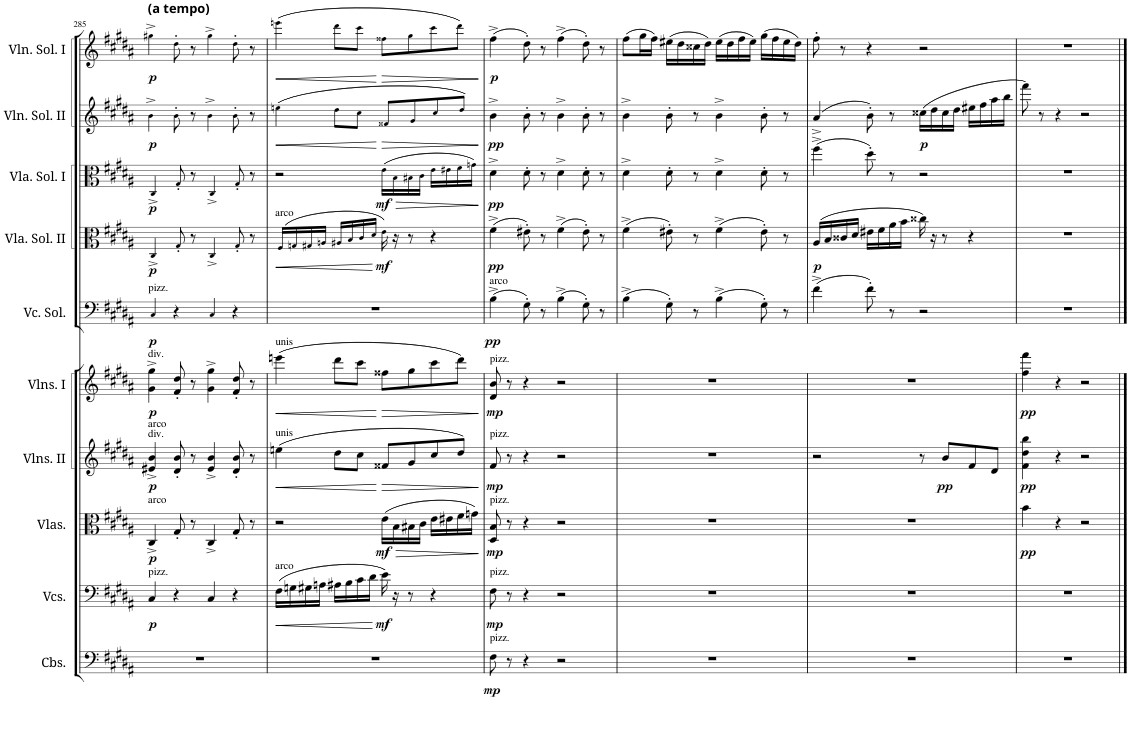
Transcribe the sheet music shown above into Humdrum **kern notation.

**kern	**dynam	**kern	**dynam	**kern	**dynam	**kern	**dynam	**kern	**dynam	**kern	**dynam	**kern	**dynam	**kern	**dynam	**kern	**dynam	**kern	**dynam
*part10	*part10	*part9	*part9	*part8	*part8	*part7	*part7	*part6	*part6	*part5	*part5	*part4	*part4	*part3	*part3	*part2	*part2	*part1	*part1
*staff10	*staff10	*staff9	*staff9	*staff8	*staff8	*staff7	*staff7	*staff6	*staff6	*staff5	*staff5	*staff4	*staff4	*staff3	*staff3	*staff2	*staff2	*staff1	*staff1
*I"Contrabasses	*	*I"Violoncellos	*	*I"Violas	*	*I"Violins II	*	*I"Violins I	*	*I"Violoncello Solo	*	*I"Viola Solo II	*	*I"Viola Solo I	*	*I"Violin Solo II	*	*I"Violin Solo I	*
*I'Cbs.	*	*I'Vcs.	*	*I'Vlas.	*	*I'Vlns. II	*	*I'Vlns. I	*	*I'Vc. Sol.	*	*I'Vla. Sol. II	*	*I'Vla. Sol. I	*	*I'Vln. Sol. II	*	*I'Vln. Sol. I	*
!!LO:PB:g=z
*clefF4	*	*clefF4	*	*clefC3	*	*clefG2	*	*clefG2	*	*clefF4	*	*clefC3	*	*clefC3	*	*clefG2	*	*clefG2	*
*Trd7c12	*	*	*	*	*	*	*	*	*	*	*	*	*	*	*	*	*	*	*
*k[f#c#g#d#a#]	*	*k[f#c#g#d#a#]	*	*k[f#c#g#d#a#]	*	*k[f#c#g#d#a#]	*	*k[f#c#g#d#a#]	*	*k[f#c#g#d#a#]	*	*k[f#c#g#d#a#]	*	*k[f#c#g#d#a#]	*	*k[f#c#g#d#a#]	*	*k[f#c#g#d#a#]	*
*M4/4	*	*M4/4	*	*M4/4	*	*M4/4	*	*M4/4	*	*M4/4	*	*M4/4	*	*M4/4	*	*M4/4	*	*M4/4	*
*met(c)	*	*met(c)	*	*met(c)	*	*met(c)	*	*met(c)	*	*met(c)	*	*met(c)	*	*met(c)	*	*met(c)	*	*met(c)	*
=285	=285	=285	=285	=285	=285	=285	=285	=285	=285	=285	=285	=285	=285	=285	=285	=285	=285	=285	=285
!	!	!	!	!	!	!	!	!	!	!	!	!	!	!	!	!	!	!LO:TX:a:B:t=(a tempo)	!
!	!	!	!	!	!	!	!	!	!	!LO:TX:a:t=pizz.	!	!	!	!	!	!	!	!	!
!	!	!	!	!	!	!	!	!LO:TX:a:t=div.	!	!	!	!	!	!	!	!	!	!	!
!	!	!	!	!	!	!LO:TX:a:t=div.	!	!	!	!	!	!	!	!	!	!	!	!	!
!	!	!	!	!	!	!LO:TX:a:t=arco	!	!	!	!	!	!	!	!	!	!	!	!	!
!	!	!	!	!LO:TX:a:t=arco	!	!	!	!	!	!	!	!	!	!	!	!	!	!	!
!	!	!LO:TX:a:t=pizz.	!	!	!	!	!	!	!	!	!	!	!	!	!	!	!	!	!
!	!	!	!LO:DY:b	!	!LO:DY:b	!	!LO:DY:b	!	!LO:DY:b	!	!LO:DY:b	!	!LO:DY:b	!	!LO:DY:b	!	!LO:DY:b	!	!LO:DY:b
1r	.	4C#/	p	4C#^/	p	4e#X/^ 4b/^	p	4g#\^ 4gg#\^	p	4C#/	p	4C#^/	p	4C#^/	p	4b^\	p	4gg#X^\	p
.	.	4r	.	8G#'/	.	8d#/' 8b/'	.	8f#/' 8dd#/'	.	4r	.	8G#'/	.	8G#'/	.	8b'\	.	8dd#'\	.
.	.	.	.	8r	.	8r	.	8r	.	.	.	8r	.	8r	.	8r	.	8r	.
.	.	4C#/	.	4C#^/	.	4e#/^ 4b/^	.	4g#\^ 4gg#\^	.	4C#/	.	4C#^/	.	4C#^/	.	4b^\	.	4gg#^\	.
.	.	4r	.	8G#'/	.	8d#/' 8b/'	.	8f#/' 8dd#/'	.	4r	.	8G#'/	.	8G#'/	.	8b'\	.	8dd#'\	.
.	.	.	.	8r	.	8r	.	8r	.	.	.	8r	.	8r	.	8r	.	8r	.
=286	=286	=286	=286	=286	=286	=286	=286	=286	=286	=286	=286	=286	=286	=286	=286	=286	=286	=286	=286
!	!	!	!	!	!	!	!	!	!	!	!	!LO:TX:a:t=arco	!	!	!	!	!	!	!
!	!	!	!	!	!	!	!	!LO:TX:a:t=unis	!	!	!	!	!	!	!	!	!	!	!
!	!	!	!	!	!	!LO:TX:a:t=unis	!	!	!	!	!	!	!	!	!	!	!	!	!
!	!	!LO:TX:a:t=arco	!	!	!	!	!	!	!	!	!	!	!	!	!	!	!	!	!
!	!	!	!LO:HP:b	!	!	!	!LO:HP:b	!	!LO:HP:b	!	!	!	!LO:HP:b	!	!	!	!LO:HP:b	!	!LO:HP:b
1r	.	(16F#\LL	<	2r	.	(4een\	<	(4eeen\	<	1r	.	(16F#/LL	<	2r	.	(4een\	<	(4eeen\	<
.	.	16Gn\	.	.	.	.	.	.	.	.	.	16Gn/	.	.	.	.	.	.	.
.	.	16G#X\	.	.	.	.	.	.	.	.	.	16G#X/	.	.	.	.	.	.	.
.	.	16An\JJ	.	.	.	.	.	.	.	.	.	16An/JJ	.	.	.	.	.	.	.
.	.	16A#X\LL	.	.	.	8dd#\L	.	8ddd#\L	.	.	.	16A#X/LL	.	.	.	8dd#\L	.	8ddd#\L	.
.	.	16B\	.	.	.	.	.	.	.	.	.	16B/	.	.	.	.	.	.	.
.	.	16c#\	.	.	.	8cc#\J	.	8ccc#\J	.	.	.	16c#/	.	.	.	8cc#\J	.	8ccc#\J	.
.	.	16d#\JJ	.	.	.	.	.	.	.	.	.	16d#/JJ	.	.	.	.	.	.	.
!	!	!	!LO:DY:n=1:b	!	!LO:HP:b	!	!LO:HP:n=1:b	!	!LO:HP:n=1:b	!	!	!	!	!	!LO:HP:b	!	!LO:HP:n=1:b	!	!LO:HP:n=1:b
!	!	!	!	!	!LO:DY:n=1:b	!	!	!	!	!	!	!	!LO:DY:n=1:b	!	!LO:DY:n=1:b	!	!	!	!
.	.	16e\)	[ mf	(16e\LL	> mf	8f##X/L	[ >	8ff##X\L	[ >	.	.	16e\)	[ mf	(16e\LL	> mf	8f##X/L	[ >	8ff##X\L	[ >
.	.	16r	.	16B\	.	.	.	.	.	.	.	16r	.	16B\	.	.	.	.	.
.	.	8r	.	16B#X\	.	8g#/	.	8gg#\	.	.	.	8r	.	16B#X\	.	8g#/	.	8gg#\	.
.	.	.	.	16c#\JJ	.	.	.	.	.	.	.	.	.	16c#\JJ	.	.	.	.	.
.	.	4r	.	16e\LL	.	8cc#/	.	8ccc#\	.	.	.	4r	.	16e\LL	.	8cc#/	.	8ccc#\	.
.	.	.	.	16e#X\	.	.	.	.	.	.	.	.	.	16e#X\	.	.	.	.	.
.	.	.	.	16f#\	.	8dd#/J)	.	8ddd#\J)	.	.	.	.	.	16f#\	.	8dd#/J)	.	8ddd#\J)	.
.	.	.	.	16gn\JJ)	.	.	.	.	.	.	.	.	.	16gn\JJ)	.	.	.	.	.
.	.	.	.	.	]	.	]	.	]	.	.	.	.	.	]	.	]	.	]
=287	=287	=287	=287	=287	=287	=287	=287	=287	=287	=287	=287	=287	=287	=287	=287	=287	=287	=287	=287
!	!	!	!	!	!	!	!	!	!	!LO:TX:a:t=arco	!	!	!	!	!	!	!	!	!
!	!	!	!	!	!	!	!	!LO:TX:a:t=pizz.	!	!	!	!	!	!	!	!	!	!	!
!	!	!	!	!	!	!LO:TX:a:t=pizz.	!	!	!	!	!	!	!	!	!	!	!	!	!
!	!	!	!	!LO:TX:a:t=pizz.	!	!	!	!	!	!	!	!	!	!	!	!	!	!	!
!	!	!LO:TX:a:t=pizz.	!	!	!	!	!	!	!	!	!	!	!	!	!	!	!	!	!
!LO:TX:a:t=pizz.	!	!	!	!	!	!	!	!	!	!	!	!	!	!	!	!	!	!	!
!	!LO:DY:b	!	!LO:DY:b	!	!LO:DY:b	!	!LO:DY:b	!	!LO:DY:b	!	!LO:DY:b	!	!LO:DY:b	!	!LO:DY:b	!	!LO:DY:b	!	!LO:DY:b
8F#\	mp	8F#\	mp	8D#/ 8B/	mp	8f#/	mp	8d#/ 8b/	mp	(4B^\	pp	(4f#^\	pp	4d#^\	pp	4b^\	pp	(4ff#^\	p
8r	.	8r	.	8r	.	8r	.	8r	.	.	.	.	.	.	.	.	.	.	.
4r	.	4r	.	4r	.	4r	.	4r	.	8G#'\)	.	8e#X'\)	.	8d#'\	.	8b'\	.	8dd#'\)	.
.	.	.	.	.	.	.	.	.	.	8r	.	8r	.	8r	.	8r	.	8r	.
2r	.	2r	.	2r	.	2r	.	2r	.	(4B^\	.	(4f#^\	.	4d#^\	.	4b^\	.	(4ff#^\	.
.	.	.	.	.	.	.	.	.	.	8G#'\)	.	8e#'\)	.	8d#'\	.	8b'\	.	8dd#'\)	.
.	.	.	.	.	.	.	.	.	.	8r	.	8r	.	8r	.	8r	.	8r	.
=288	=288	=288	=288	=288	=288	=288	=288	=288	=288	=288	=288	=288	=288	=288	=288	=288	=288	=288	=288
1r	.	1r	.	1r	.	1r	.	1r	.	(4B^\	.	(4f#^\	.	4d#^\	.	4b^\	.	(8ff#\L	.
.	.	.	.	.	.	.	.	.	.	.	.	.	.	.	.	.	.	16gg#\L	.
.	.	.	.	.	.	.	.	.	.	.	.	.	.	.	.	.	.	16ff#\JJ)	.
.	.	.	.	.	.	.	.	.	.	8G#'\)	.	8e#X'\)	.	8d#'\	.	8b'\	.	(16ee#X\LL	.
.	.	.	.	.	.	.	.	.	.	.	.	.	.	.	.	.	.	16dd#\	.
.	.	.	.	.	.	.	.	.	.	8r	.	8r	.	8r	.	8r	.	16cc##X\	.
.	.	.	.	.	.	.	.	.	.	.	.	.	.	.	.	.	.	16dd#\JJ)	.
.	.	.	.	.	.	.	.	.	.	(4B^\	.	(4f#^\	.	4d#^\	.	4b^\	.	(16ee#\LL	.
.	.	.	.	.	.	.	.	.	.	.	.	.	.	.	.	.	.	16dd#\	.
.	.	.	.	.	.	.	.	.	.	.	.	.	.	.	.	.	.	16ff#\	.
.	.	.	.	.	.	.	.	.	.	.	.	.	.	.	.	.	.	16ee#\JJ)	.
.	.	.	.	.	.	.	.	.	.	8G#'\)	.	8e#'\)	.	8d#'\	.	8b'\	.	(16gg#\LL	.
.	.	.	.	.	.	.	.	.	.	.	.	.	.	.	.	.	.	16ff#\	.
.	.	.	.	.	.	.	.	.	.	8r	.	8r	.	8r	.	8r	.	16ee#\	.
.	.	.	.	.	.	.	.	.	.	.	.	.	.	.	.	.	.	16dd#\JJ)	.
=289	=289	=289	=289	=289	=289	=289	=289	=289	=289	=289	=289	=289	=289	=289	=289	=289	=289	=289	=289
!	!	!	!	!	!	!	!	!	!	!	!	!	!LO:DY:b	!	!	!	!	!	!
1r	.	1r	.	1r	.	2r	.	1r	.	(4f#^\	.	(16A#/LL	p	(4ff#^\	.	(4a#^/	.	8ff#'\	.
.	.	.	.	.	.	.	.	.	.	.	.	16B/	.	.	.	.	.	.	.
.	.	.	.	.	.	.	.	.	.	.	.	16c##X/	.	.	.	.	.	8r	.
.	.	.	.	.	.	.	.	.	.	.	.	16d#/JJ	.	.	.	.	.	.	.
.	.	.	.	.	.	.	.	.	.	8f#'\)	.	16e#X\LL	.	8dd#'\)	.	8b'\)	.	4r	.
.	.	.	.	.	.	.	.	.	.	.	.	16f#\	.	.	.	.	.	.	.
.	.	.	.	.	.	.	.	.	.	8r	.	16a#\	.	8r	.	8r	.	.	.
.	.	.	.	.	.	.	.	.	.	.	.	16b\JJ	.	.	.	.	.	.	.
!	!	!	!	!	!	!	!	!	!	!	!	!	!	!	!	!	!LO:DY:b	!	!
.	.	.	.	.	.	8r	.	.	.	2r	.	16cc##X\)	.	2r	.	(16cc##X\LL	p	2r	.
.	.	.	.	.	.	.	.	.	.	.	.	16r	.	.	.	16dd#\	.	.	.
!	!	!	!	!	!	!	!LO:DY:b	!	!	!	!	!	!	!	!	!	!	!	!
.	.	.	.	.	.	8b/L	pp	.	.	.	.	8r	.	.	.	16cc##\	.	.	.
.	.	.	.	.	.	.	.	.	.	.	.	.	.	.	.	16dd#\JJ	.	.	.
.	.	.	.	.	.	8f#/	.	.	.	.	.	4r	.	.	.	16ee#X\LL	.	.	.
.	.	.	.	.	.	.	.	.	.	.	.	.	.	.	.	16ff#\	.	.	.
.	.	.	.	.	.	8d#/J	.	.	.	.	.	.	.	.	.	16aa#\	.	.	.
.	.	.	.	.	.	.	.	.	.	.	.	.	.	.	.	16bb\JJ	.	.	.
=290	=290	=290	=290	=290	=290	=290	=290	=290	=290	=290	=290	=290	=290	=290	=290	=290	=290	=290	=290
!	!	!	!	!	!LO:DY:b	!	!LO:DY:b	!	!LO:DY:b	!	!	!	!	!	!	!	!	!	!
1r	.	1r	.	4b\	pp	4f#\ 4dd#\ 4bb\	pp	4ff#\ 4fff#\	pp	1r	.	1r	.	1r	.	8fff#\)	.	1r	.
.	.	.	.	.	.	.	.	.	.	.	.	.	.	.	.	8r	.	.	.
.	.	.	.	4r	.	4r	.	4r	.	.	.	.	.	.	.	4r	.	.	.
.	.	.	.	2r	.	2r	.	2r	.	.	.	.	.	.	.	2r	.	.	.
==	==	==	==	==	==	==	==	==	==	==	==	==	==	==	==	==	==	==	==
*-	*-	*-	*-	*-	*-	*-	*-	*-	*-	*-	*-	*-	*-	*-	*-	*-	*-	*-	*-
